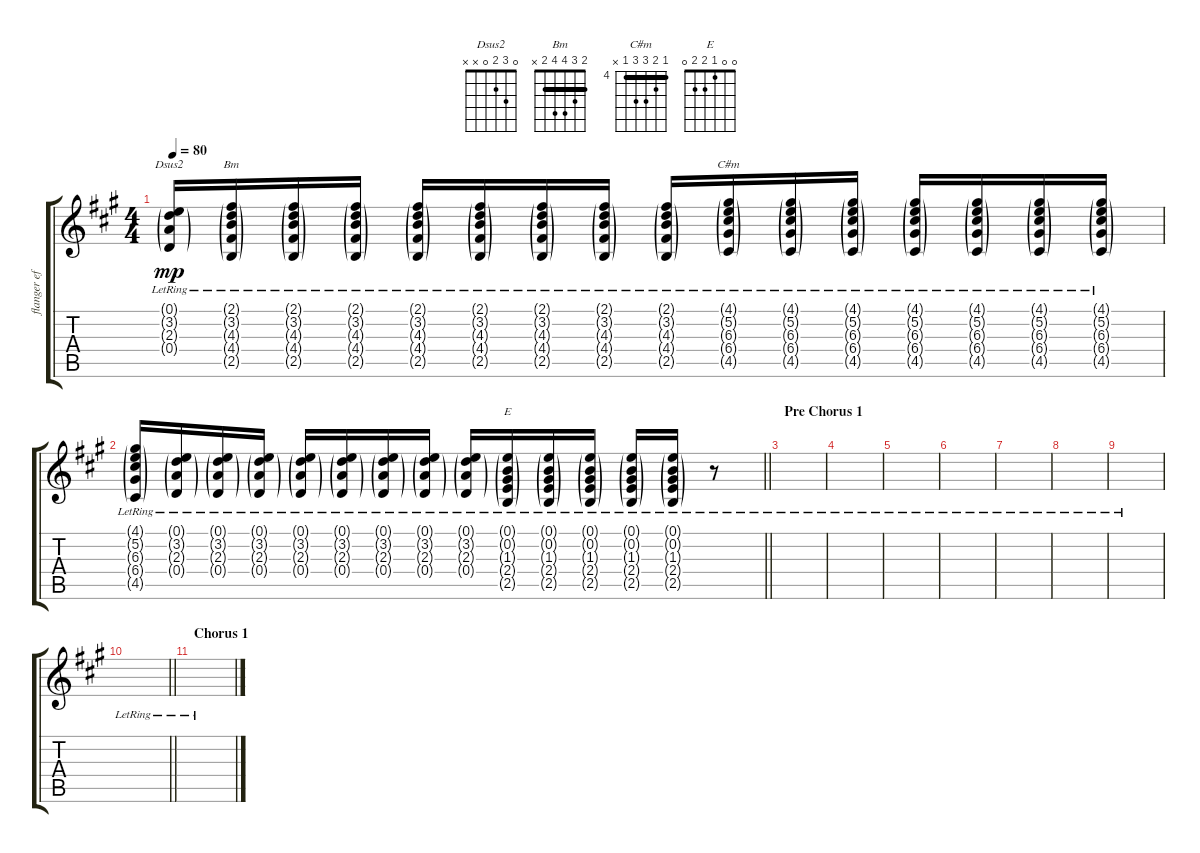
\track ("flanger effect" "flanger ef") {instrument electricguitarclean}
\staff {score tabs}
\tuning (E4 B3 G3 D3 A2 E2) {hide}
\chord ("Dsus2" 0 3 2 0 x x)
\chord ("Bm" 2 3 4 4 2 x) {barre 2}
\chord ("C#m" 4 5 6 6 4 x) {firstfret 4 barre 4}
\chord ("E" 0 0 1 2 2 0)
\ts (4 4)
\tempo 80
\clef g2
\ks a
(0.1{g lr} 3.2{g lr} 2.3{g lr} 0.4{g lr}).16{ch "Dsus2" dy mp} (2.1{g} 3.2{g} 4.3{g} 4.4{g} 2.5{g lr}).16{ch "Bm"} (2.1{g} 3.2{g} 4.3{g} 4.4{g} 2.5{g lr}).16 (2.1{g} 3.2{g} 4.3{g} 4.4{g} 2.5{g lr}).16 (2.1{g} 3.2{g} 4.3{g} 4.4{g} 2.5{g lr}).16 (2.1{g} 3.2{g} 4.3{g} 4.4{g} 2.5{g lr}).16 (2.1{g} 3.2{g} 4.3{g} 4.4{g} 2.5{g lr}).16 (2.1{g} 3.2{g} 4.3{g} 4.4{g} 2.5{g lr}).16 (2.1{g} 3.2{g} 4.3{g} 4.4{g} 2.5{g lr}).16 (4.1{g} 5.2{g} 6.3{g} 6.4{g} 4.5{g lr}).16{ch "C#m"} (4.1{g} 5.2{g} 6.3{g} 6.4{g} 4.5{g lr}).16 (4.1{g} 5.2{g} 6.3{g} 6.4{g} 4.5{g lr}).16 (4.1{g} 5.2{g} 6.3{g} 6.4{g} 4.5{g lr}).16 (4.1{g} 5.2{g} 6.3{g} 6.4{g} 4.5{g lr}).16 (4.1{g} 5.2{g} 6.3{g} 6.4{g} 4.5{g lr}).16 (4.1{g} 5.2{g} 6.3{g} 6.4{g} 4.5{g lr}).16 |
\barLineRight lightlight
(4.1{g} 5.2{g} 6.3{g} 6.4{g} 4.5{g lr}).16 (0.1{g} 3.2{g} 2.3{g} 0.4{g lr}).16 (0.1{g} 3.2{g} 2.3{g} 0.4{g lr}).16 (0.1{g} 3.2{g} 2.3{g} 0.4{g lr}).16 (0.1{g} 3.2{g} 2.3{g} 0.4{g lr}).16 (0.1{g} 3.2{g} 2.3{g} 0.4{g lr}).16 (0.1{g} 3.2{g} 2.3{g} 0.4{g lr}).16 (0.1{g} 3.2{g} 2.3{g} 0.4{g lr}).16 (0.1{g} 3.2{g} 2.3{g} 0.4{g lr}).16 (0.1{g} 0.2{g} 1.3{g} 2.4{g lr} 2.5{g}).16{ch "E"} (0.1{g} 0.2{g} 1.3{g} 2.4{g lr} 2.5{g}).16 (0.1{g} 0.2{g} 1.3{g} 2.4{g lr} 2.5{g}).16 (0.1{g} 0.2{g} 1.3{g} 2.4{g lr} 2.5{g}).16 (0.1{g} 0.2{g} 1.3{g} 2.4{g lr} 2.5{g}).16 r.8 |
\section ("" "Pre Chorus 1")
|
|
|
|
|
|
|
\barLineRight lightlight
|
\section ("" "Chorus 1")
